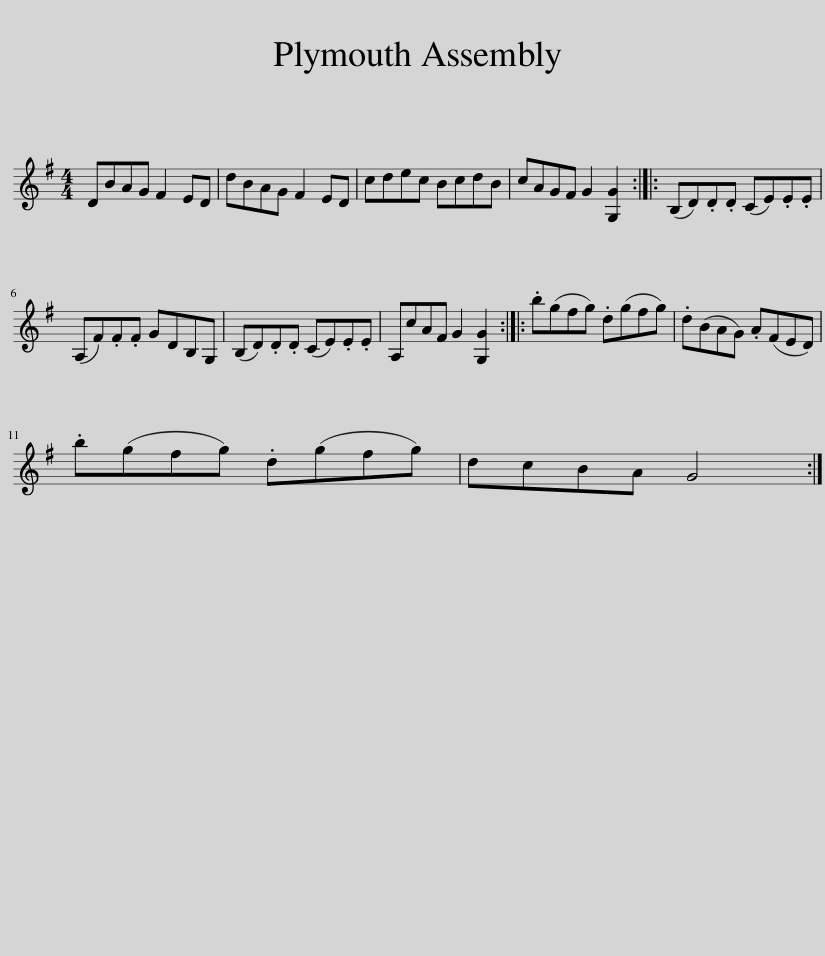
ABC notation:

X:1
L:1/8
M:4/4
I:linebreak $
K:G
V:1 treble
V:1
 DBAG F2 ED | dBAG F2 ED | cdec BcdB | cAGF G2 [G,G]2 :: (B,D).D.D (CE).E.E |$ %5
 (A,F).F.F GDB,G, | (B,D).D.D (CE).E.E | A,cAF G2 [G,G]2 :: .b(gfg) .d(gfg) | .d(BAG) .A(FED) |$ %10
 .b(gfg) .d(gfg) | dcBA G4 :| %12
